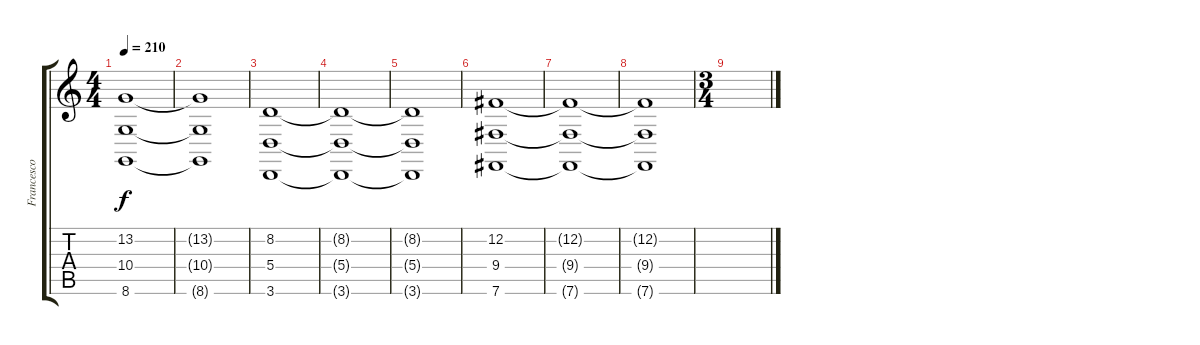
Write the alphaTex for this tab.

\track ("Francesco Paoli" "Francesco ") {instrument stringensemble2}
\staff {score tabs}
\tuning (B3 Gb3 D3 A2 E2 B1) {hide}
\ts (4 4)
\tempo 210
\clef g2
\ks c
(13.2{t} 10.4{t} 8.6{t}).1{dy f} |
(13.2{t} 10.4{t} 8.6{t}).1 |
(8.2 5.4 3.6).1 |
(8.2{t} 5.4{t} 3.6{t}).1 |
(8.2{t} 5.4{t} 3.6{t}).1 |
(12.2 9.4 7.6).1 |
(12.2{t} 9.4{t} 7.6{t}).1 |
(12.2{t} 9.4{t} 7.6{t}).1 |
\ts (3 4)
